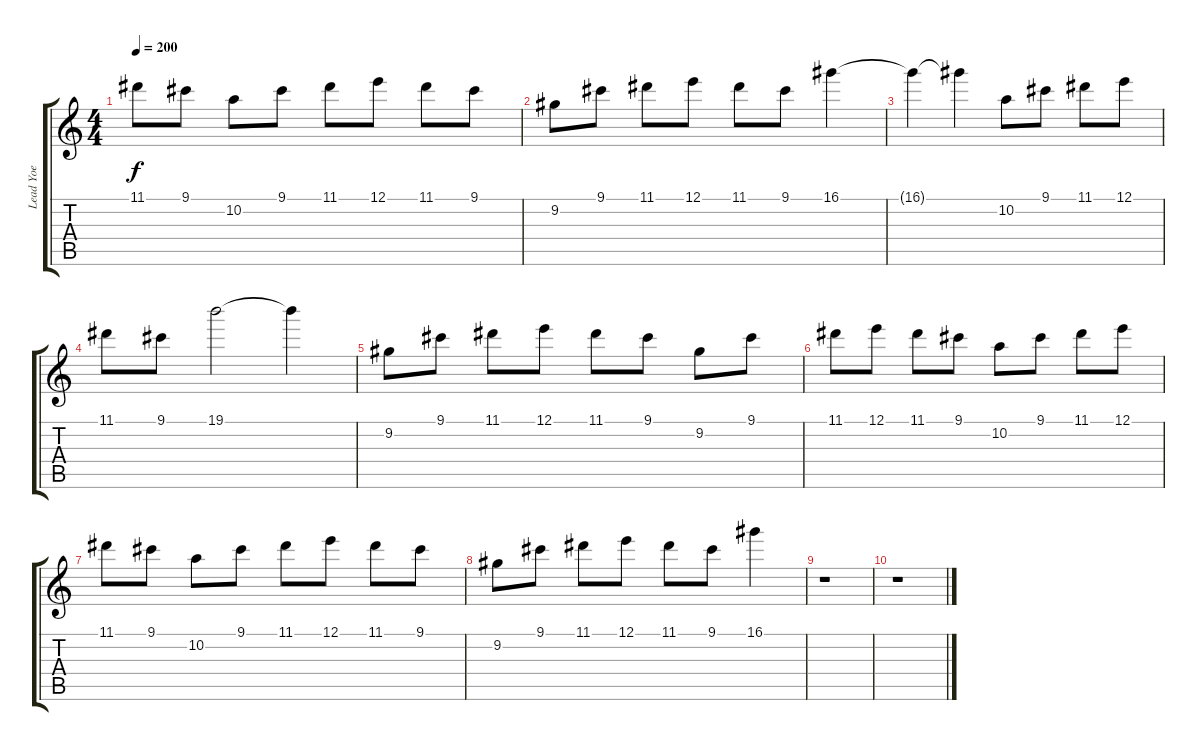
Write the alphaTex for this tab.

\track ("Lead Yoe" "Lead Yoe") {instrument overdrivenguitar}
\staff {score tabs}
\tuning (E4 B3 G3 D3 A2 E2) {hide}
\ts (4 4)
\tempo 200
\clef g2
\ks c
11.1.8{dy f} 9.1.8 10.2.8 9.1.8 11.1.8 12.1.8 11.1.8 9.1.8 |
9.2.8{volume 2} 9.1.8 11.1.8 12.1.8 11.1.8 9.1.8 16.1.4 |
16.1{t}.4 16.1{t}.4 10.2.8 9.1.8 11.1.8 12.1.8 |
11.1.8 9.1.8 19.1.2 19.1{t}.4 |
9.2.8{volume 0} 9.1.8 11.1.8 12.1.8 11.1.8 9.1.8 9.2.8 9.1.8 |
11.1.8 12.1.8 11.1.8 9.1.8 10.2.8 9.1.8 11.1.8 12.1.8 |
11.1.8 9.1.8 10.2.8 9.1.8 11.1.8 12.1.8 11.1.8 9.1.8 |
9.2.8 9.1.8 11.1.8 12.1.8 11.1.8 9.1.8 16.1.4 |
r.1 |
r.1
